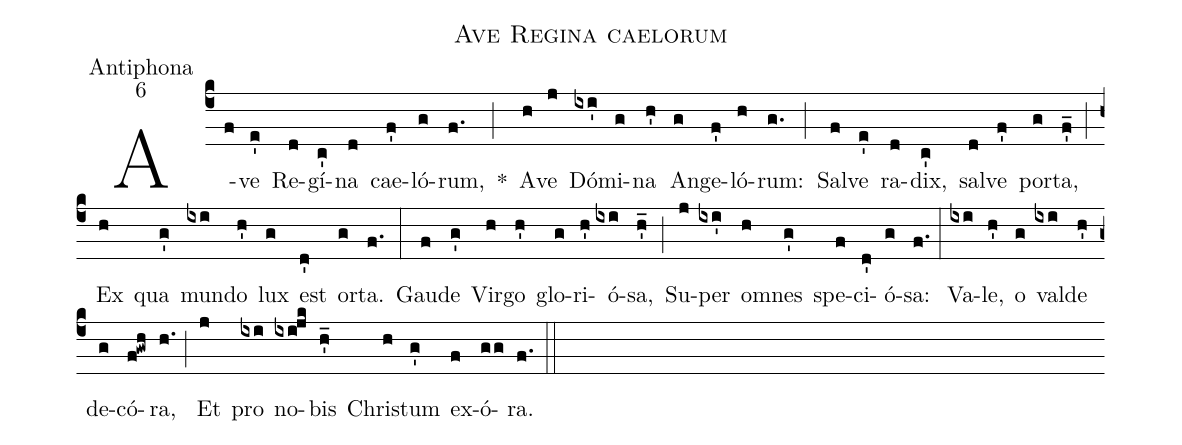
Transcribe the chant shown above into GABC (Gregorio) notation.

name:Ave Regina caelorum;
office-part:Antiphona;
mode:6;
%%
(c4) A(f)ve(e') Re(d)gí(c')na(d) cae(f')ló(g)rum,(f.) *(;) A(h)ve(j) Dó(ixi')mi(g)na(h') An(g)ge(f')ló(h)rum:(g.) (;) Sal(f)ve(e') ra(d)dix,(c') sal(d)ve(f') por(g)ta,(f'_) (;) Ex(h) qua(g') mun(ixi)do(h') lux(g) est(d') or(g)ta.(f.) (:) Gau(f)de(g') Vir(h)go(h') glo(g)ri(h')ó(ixi)sa,(h'_) (;) Su(j)per(ixi') o(h)mnes(g') spe(f)ci(d')ó(g)sa:(f.) (:) Va(ixi)le,(h') o(g) val(ixi)de(h') de(g)có(f!gwh)ra,(h.) (;) Et(j) pro(ixi) no(ixi!jk)bis(h'_) Chri(h)stum(g') ex(f)ó(gg)ra.(f.) (::)
